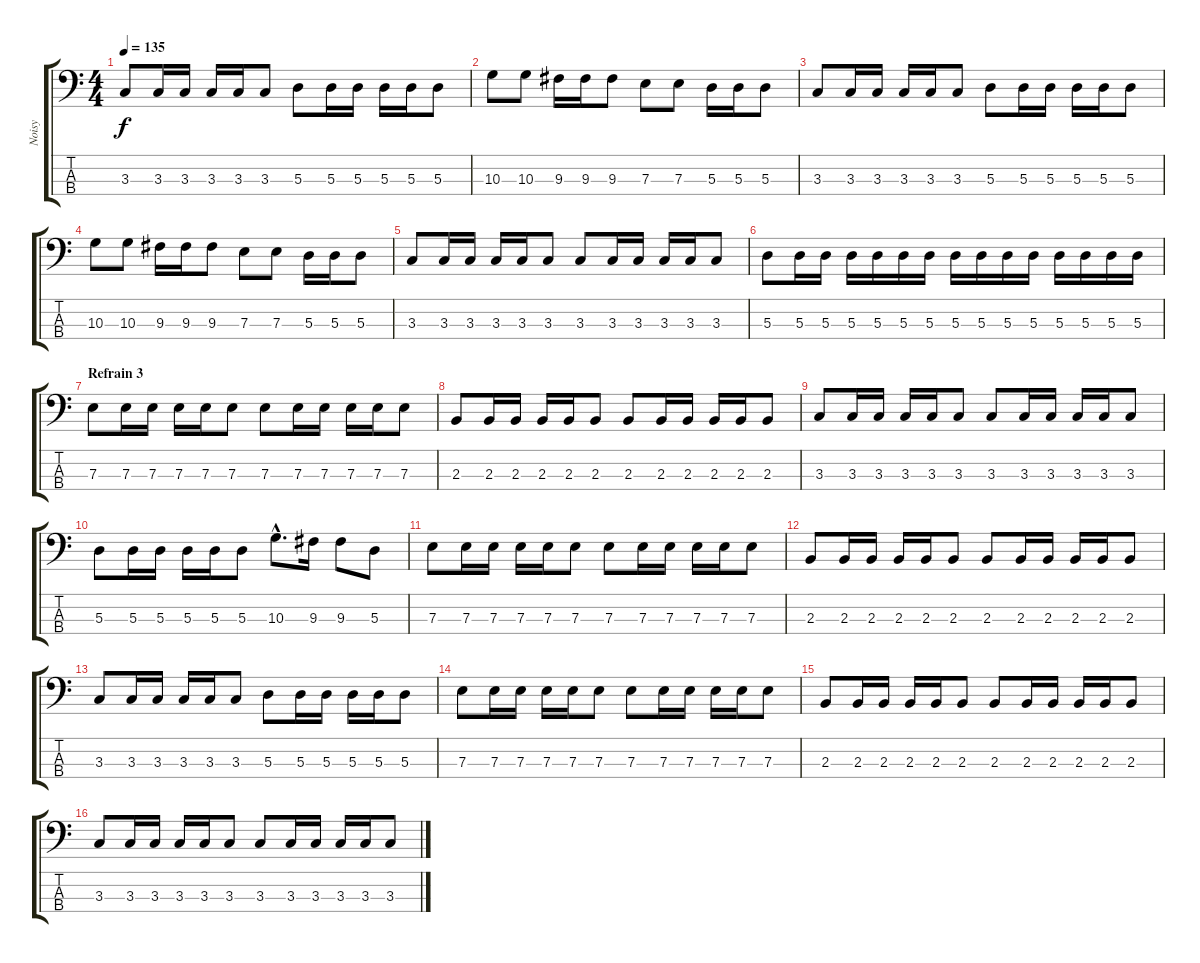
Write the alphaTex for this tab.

\track ("Noisy" "Noisy") {instrument electricbassfinger}
\staff {score tabs}
\tuning (G2 D2 A1 E1) {hide}
\ts (4 4)
\tempo 135
\clef f4
\ks c
3.3.8{dy f} 3.3.16 3.3.16 3.3.16 3.3.16 3.3.8 5.3.8 5.3.16 5.3.16 5.3.16 5.3.16 5.3.8 |
10.3.8 10.3.8 9.3.16 9.3.16 9.3.8 7.3.8 7.3.8 5.3.16 5.3.16 5.3.8 |
3.3.8 3.3.16 3.3.16 3.3.16 3.3.16 3.3.8 5.3.8 5.3.16 5.3.16 5.3.16 5.3.16 5.3.8 |
10.3.8 10.3.8 9.3.16 9.3.16 9.3.8 7.3.8 7.3.8 5.3.16 5.3.16 5.3.8 |
3.3.8 3.3.16 3.3.16 3.3.16 3.3.16 3.3.8 3.3.8 3.3.16 3.3.16 3.3.16 3.3.16 3.3.8 |
5.3.8 5.3.16 5.3.16 5.3.16 5.3.16 5.3.16 5.3.16 5.3.16 5.3.16 5.3.16 5.3.16 5.3.16 5.3.16 5.3.16 5.3.16 |
\section ("" "Refrain 3")
7.3.8 7.3.16 7.3.16 7.3.16 7.3.16 7.3.8 7.3.8 7.3.16 7.3.16 7.3.16 7.3.16 7.3.8 |
2.3.8 2.3.16 2.3.16 2.3.16 2.3.16 2.3.8 2.3.8 2.3.16 2.3.16 2.3.16 2.3.16 2.3.8 |
3.3.8 3.3.16 3.3.16 3.3.16 3.3.16 3.3.8 3.3.8 3.3.16 3.3.16 3.3.16 3.3.16 3.3.8 |
5.3.8 5.3.16 5.3.16 5.3.16 5.3.16 5.3.8 10.3{hac}.8{d} 9.3.16 9.3.8 5.3.8 |
7.3.8 7.3.16 7.3.16 7.3.16 7.3.16 7.3.8 7.3.8 7.3.16 7.3.16 7.3.16 7.3.16 7.3.8 |
2.3.8 2.3.16 2.3.16 2.3.16 2.3.16 2.3.8 2.3.8 2.3.16 2.3.16 2.3.16 2.3.16 2.3.8 |
3.3.8 3.3.16 3.3.16 3.3.16 3.3.16 3.3.8 5.3.8 5.3.16 5.3.16 5.3.16 5.3.16 5.3.8 |
7.3.8 7.3.16 7.3.16 7.3.16 7.3.16 7.3.8 7.3.8 7.3.16 7.3.16 7.3.16 7.3.16 7.3.8 |
2.3.8 2.3.16 2.3.16 2.3.16 2.3.16 2.3.8 2.3.8 2.3.16 2.3.16 2.3.16 2.3.16 2.3.8 |
3.3.8 3.3.16 3.3.16 3.3.16 3.3.16 3.3.8 3.3.8 3.3.16 3.3.16 3.3.16 3.3.16 3.3.8
